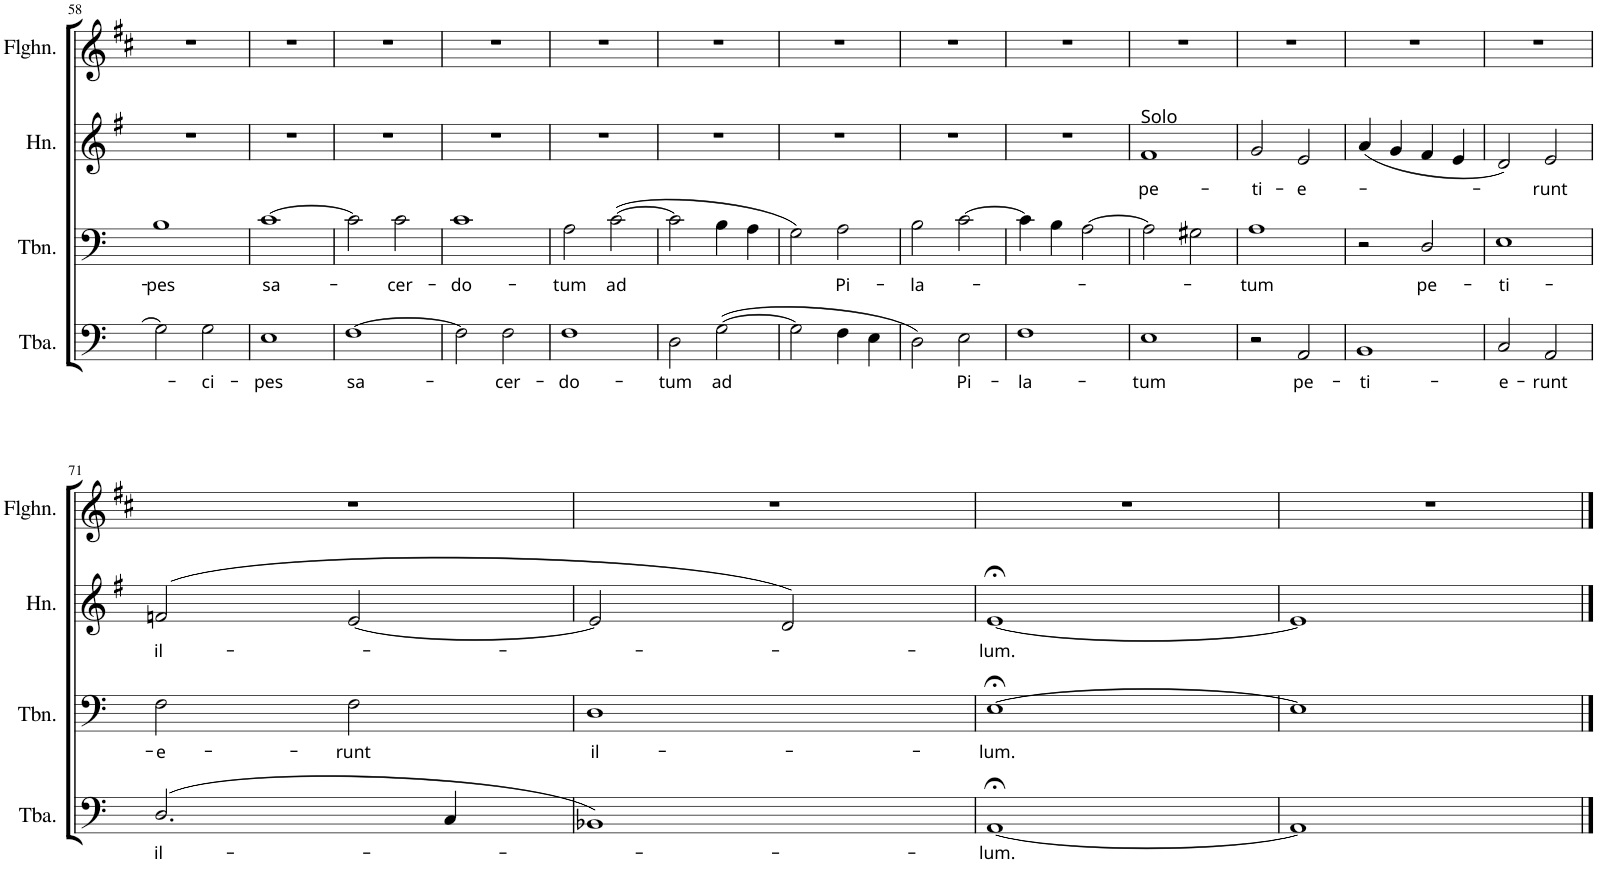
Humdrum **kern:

**kern	**text	**kern	**text	**kern	**text	**kern
*part4	*part4	*part3	*part3	*part2	*part2	*part1
*staff4	*staff4	*staff3	*staff3	*staff2	*staff2	*staff1
*I"Tuba	*	*I"Trombone	*	*I"Horn	*	*I"Flugelhorn
*I'Tba.	*	*I'Tbn.	*	*I'Hn.	*	*I'Flghn.
!!LO:PB:g=z
*clefF4	*	*clefF4	*	*clefG2	*	*clefG2
*	*	*	*	*Trd4c7	*	*Trd1c2
*k[]	*	*k[]	*	*k[f#]	*	*k[f#c#]
*M2/2	*	*M2/2	*	*M2/2	*	*M2/2
=58	=58	=58	=58	=58	=58	=58
!	!	!	!LO:LY:b	!	!	!
2G\]	.	1B	-pes	1r	.	1r
!	!LO:LY:b	!	!	!	!	!
2G\	-ci-	.	.	.	.	.
=59	=59	=59	=59	=59	=59	=59
!	!LO:LY:b	!	!LO:LY:b	!	!	!
1E	-pes	[1c	sa-	1r	.	1r
=60	=60	=60	=60	=60	=60	=60
!	!LO:LY:b	!	!	!	!	!
[1F	sa-	2c\]	.	1r	.	1r
!	!	!	!LO:LY:b	!	!	!
.	.	2c\	-cer-	.	.	.
=61	=61	=61	=61	=61	=61	=61
!	!	!	!LO:LY:b	!	!	!
2F\]	.	1c	-do-	1r	.	1r
!	!LO:LY:b	!	!	!	!	!
2F\	-cer-	.	.	.	.	.
=62	=62	=62	=62	=62	=62	=62
!	!LO:LY:b	!	!LO:LY:b	!	!	!
1F	-do-	2A\	-tum	1r	.	1r
!	!	!	!LO:LY:b	!	!	!
.	.	([2c\	ad	.	.	.
=63	=63	=63	=63	=63	=63	=63
!	!LO:LY:b	!	!	!	!	!
2D\	-tum	2c\]	.	1r	.	1r
!	!LO:LY:b	!	!	!	!	!
([2G\	ad	4B\	.	.	.	.
.	.	4A\	.	.	.	.
=64	=64	=64	=64	=64	=64	=64
2G\]	.	2G\)	.	1r	.	1r
!	!	!	!LO:LY:b	!	!	!
4F\	.	2A\	Pi-	.	.	.
4E\	.	.	.	.	.	.
=65	=65	=65	=65	=65	=65	=65
!	!	!	!LO:LY:b	!	!	!
2D\)	.	2B\	-la-	1r	.	1r
!	!LO:LY:b	!	!	!	!	!
2E\	Pi-	[2c\	.	.	.	.
=66	=66	=66	=66	=66	=66	=66
!	!LO:LY:b	!	!	!	!	!
1F	-la-	4c\]	.	1r	.	1r
.	.	4B\	.	.	.	.
.	.	[2A\	.	.	.	.
=67	=67	=67	=67	=67	=67	=67
!	!	!	!	!LO:TX:a:t=Solo	!	!
!	!LO:LY:b	!	!	!	!LO:LY:b	!
1E	-tum	2A\]	.	1f#	pe-	1r
.	.	2G#X\	.	.	.	.
=68	=68	=68	=68	=68	=68	=68
!	!	!	!LO:LY:b	!	!LO:LY:b	!
2r	.	1A	-tum	2g/	-ti-	1r
!	!LO:LY:b	!	!	!	!LO:LY:b	!
2AA/	pe-	.	.	2e/	-e-	.
=69	=69	=69	=69	=69	=69	=69
!	!LO:LY:b	!	!	!	!	!
1BB	-ti-	2r	.	(4a/	.	1r
.	.	.	.	4g/	.	.
!	!	!	!LO:LY:b	!	!	!
.	.	2D/	pe-	4f#/	.	.
.	.	.	.	4e/	.	.
=70	=70	=70	=70	=70	=70	=70
!	!LO:LY:b	!	!LO:LY:b	!	!	!
2C/	-e-	1E	-ti-	2d/)	.	1r
!	!LO:LY:b	!	!	!	!LO:LY:b	!
2AA/	-runt	.	.	2e/	-runt	.
!!LO:LB:g=z
=71	=71	=71	=71	=71	=71	=71
!	!LO:LY:b	!	!LO:LY:b	!	!LO:LY:b	!
(>2.D/	il-	2F\	-e-	(>2fn/	il-	1r
!	!	!	!LO:LY:b	!	!	!
.	.	2F\	-runt	[2e/	.	.
4C/	.	.	.	.	.	.
=72	=72	=72	=72	=72	=72	=72
!	!	!	!LO:LY:b	!	!	!
1BB-X)	.	1D	il-	2e/]	.	1r
.	.	.	.	2d/)	.	.
=73	=73	=73	=73	=73	=73	=73
!	!LO:LY:b	!	!LO:LY:b	!	!LO:LY:b	!
[1AA;<	-lum.	[1E;<	-lum.	[1e;<	-lum.	1r
=74	=74	=74	=74	=74	=74	=74
1AA]	.	1E]	.	1e]	.	1r
==	==	==	==	==	==	==
*-	*-	*-	*-	*-	*-	*-
